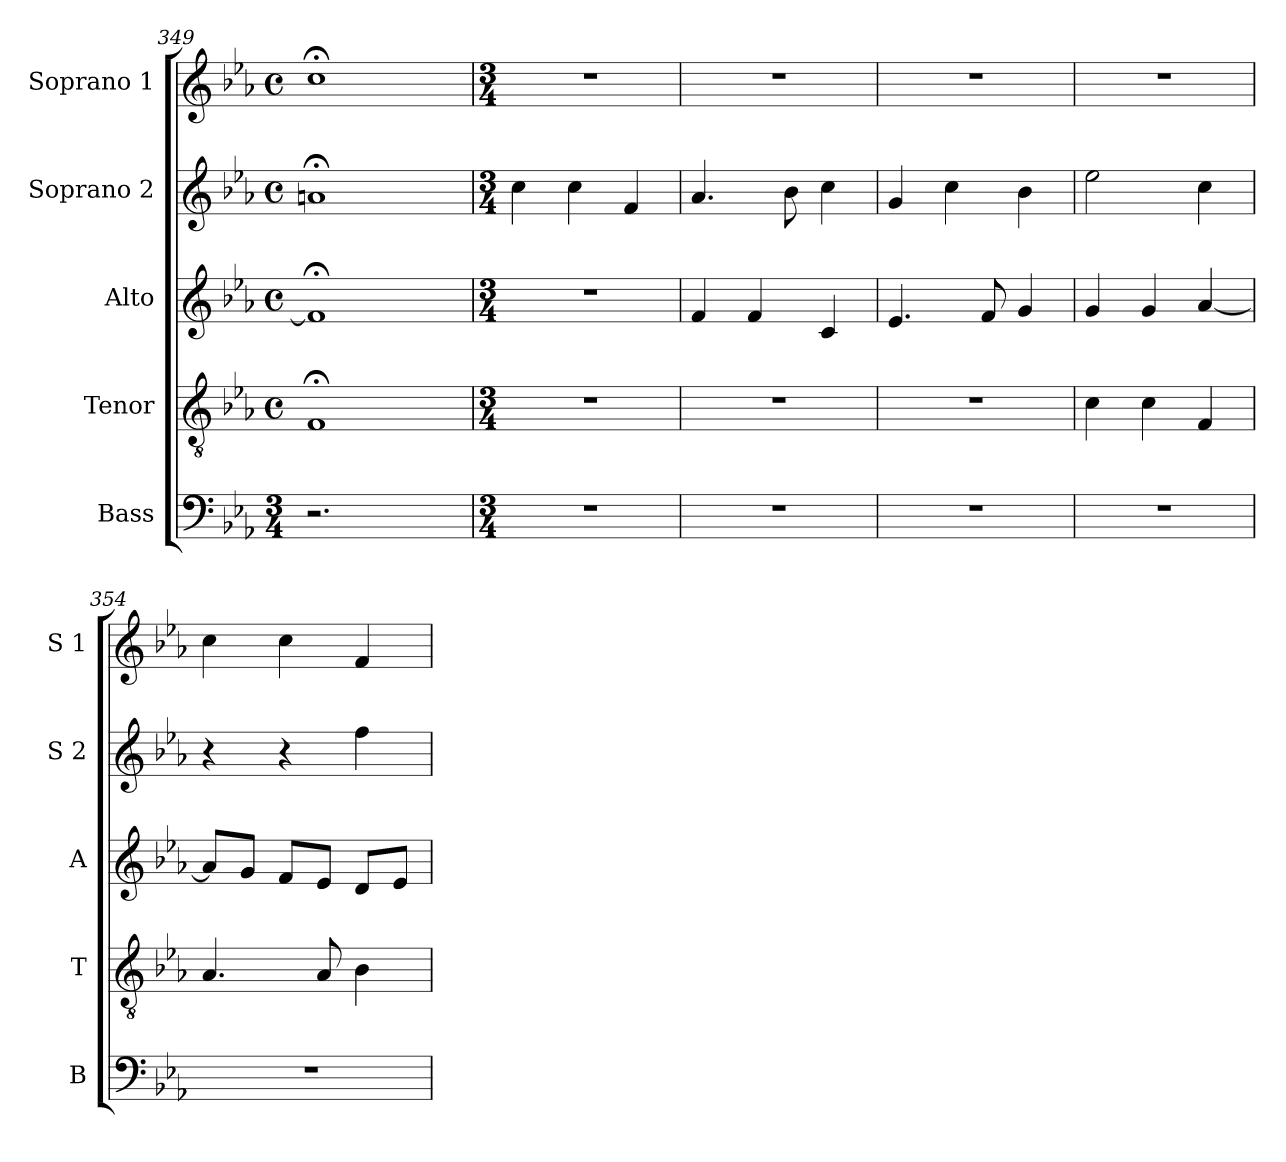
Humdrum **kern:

**kern	**kern	**kern	**kern	**kern
*part5	*part4	*part3	*part2	*part1
*staff5	*staff4	*staff3	*staff2	*staff1
*I"Bass	*I"Tenor	*I"Alto	*I"Soprano 2	*I"Soprano 1
*I'B	*I'T	*I'A	*I'S 2	*I'S 1
*clefF4	*clefGv2	*clefG2	*clefG2	*clefG2
*k[b-e-a-]	*k[b-e-a-]	*k[b-e-a-]	*k[b-e-a-]	*k[b-e-a-]
*E-:	*E-:	*E-:	*E-:	*E-:
*M3/4	*M4/4	*M4/4	*M4/4	*M4/4
*	*met(c)	*met(c)	*met(c)	*met(c)
=349	=349	=349	=349	=349
2.r	1F;	1f;]	1an;	1cc;<
4ryy	.	.	.	.
!!LO:PB:g=z
=350	=350	=350	=350	=350
*M3/4	*M3/4	*M3/4	*M3/4	*M3/4
!LO:N:vis=1	!LO:N:vis=1	!LO:N:vis=1	!	!LO:N:vis=1
2.r	2.r	2.r	4cc\	2.r
.	.	.	4cc\	.
.	.	.	4f/	.
=351	=351	=351	=351	=351
!LO:N:vis=1	!LO:N:vis=1	!	!	!LO:N:vis=1
2.r	2.r	4f/	4.a-/	2.r
.	.	4f/	.	.
.	.	.	8b-\	.
.	.	4c/	4cc\	.
=352	=352	=352	=352	=352
!LO:N:vis=1	!LO:N:vis=1	!	!	!LO:N:vis=1
2.r	2.r	4.e-/	4g/	2.r
.	.	.	4cc\	.
.	.	8f/	.	.
.	.	4g/	4b-\	.
=353	=353	=353	=353	=353
!LO:N:vis=1	!	!	!	!LO:N:vis=1
2.r	4c\	4g/	2ee-\	2.r
.	4c\	4g/	.	.
.	4F/	[<4a-/	4cc\	.
=354	=354	=354	=354	=354
!LO:N:vis=1	!	!	!	!
2.r	4.A-/	8a-/L]	4r	4cc\
.	.	8g/J	.	.
.	.	8f/L	4r	4cc\
.	8A-/	8e-/J	.	.
.	4B-\	8d/L	4ff\	4f/
.	.	8e-/J	.	.
=	=	=	=	=
*-	*-	*-	*-	*-
